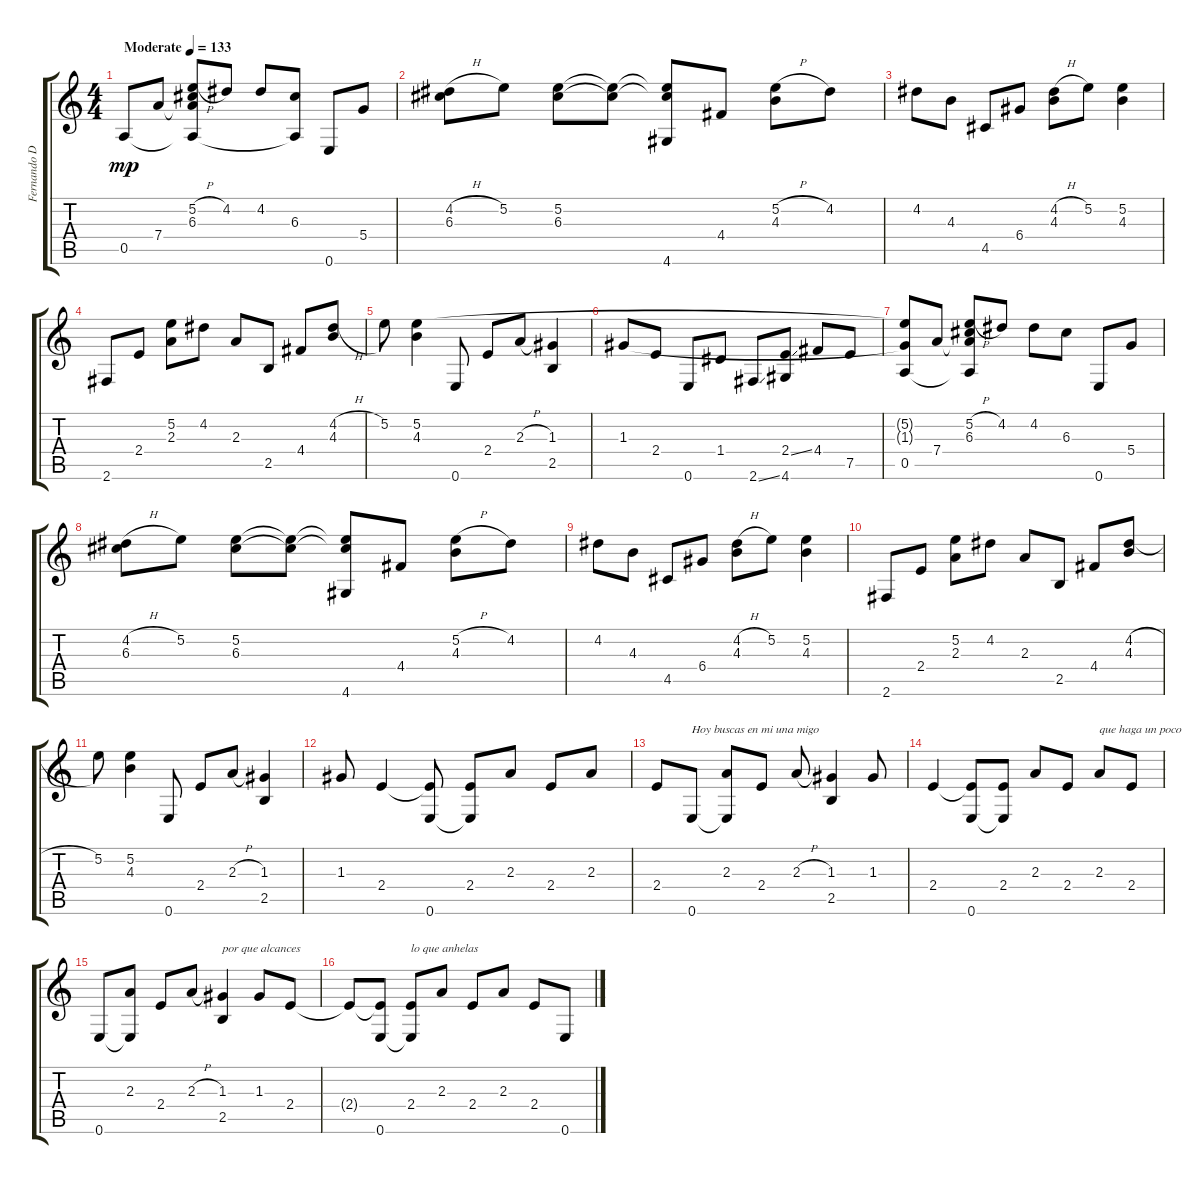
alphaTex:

\track ("Fernando Delgadillo" "Fernando D") {instrument acousticguitarsteel}
\staff {score tabs}
\tuning (E4 B3 G3 D3 A2 E2) {hide}
\ts (4 4)
\tempo (133 "Moderate")
\clef g2
\ks c
0.5.8{dy mp instrument acousticguitarsteel} 7.4.8 (5.2{h} 6.3 7.4{t} 0.5{t}).8 4.2.8 4.2.8 (6.3 0.5{t}).8 0.6.8 5.4.8 |
(4.2{h} 6.3).8 5.2.8 (5.2 6.3).8 (5.2{t} 6.3{t}).8 (5.2{t} 6.3{t} 4.6).8 4.4.8 (5.2{h} 4.3).8 4.2.8 |
4.2.8 4.3.8 4.5.8 6.4.8 (4.2{h} 4.3).8 5.2.8 (5.2 4.3).4 |
2.6.8 2.4.8 (5.2 2.3).8 4.2.8 2.3.8 2.5.8 4.4.8 (4.2{h} 4.3).8 |
5.2.8 (5.2 4.3).4 0.6.8 2.4.8 2.3{h}.8 (1.3 2.5).4 |
1.3.8 2.4.8 0.6.8 1.4.8 2.6{ss}.8 (2.4{ss} 4.6).8 4.4.8 7.5.8 |
(5.2{t} 1.3{t} 0.5).8 7.4.8 (5.2{h} 6.3 7.4{t} 0.5{t}).8 4.2.8 4.2.8 6.3.8 0.6.8 5.4.8 |
(4.2{h} 6.3).8 5.2.8 (5.2 6.3).8 (5.2{t} 6.3{t}).8 (5.2{t} 6.3{t} 4.6).8 4.4.8 (5.2{h} 4.3).8 4.2.8 |
4.2.8 4.3.8 4.5.8 6.4.8 (4.2{h} 4.3).8 5.2.8 (5.2 4.3).4 |
2.6.8 2.4.8 (5.2 2.3).8 4.2.8 2.3.8 2.5.8 4.4.8 (4.2{h} 4.3).8 |
5.2.8 (5.2 4.3).4 0.6.8 2.4.8 2.3{h}.8 (1.3 2.5).4 |
1.3.8 2.4.4 (2.4{t} 0.6).8 (2.4 0.6{t}).8 2.3.8 2.4.8 2.3.8 |
2.4.8 0.6.8{txt "Hoy buscas en mi una migo"} (2.3 0.6{t}).8 2.4.8 2.3{h}.8 (1.3 2.5).4 1.3.8 |
2.4.4 (2.4{t} 0.6).8 (2.4 0.6{t}).8 2.3.8 2.4.8 2.3.8{txt "que haga un poco"} 2.4.8 |
0.6.8 (2.3 0.6{t}).8 2.4.8 2.3{h}.8 (1.3 2.5).4{txt "por que alcances"} 1.3.8 2.4.8 |
2.4{t}.8 (2.4{t} 0.6).8 (2.4 0.6{t}).8{txt "lo que anhelas"} 2.3.8 2.4.8 2.3.8 2.4.8 0.6.8
